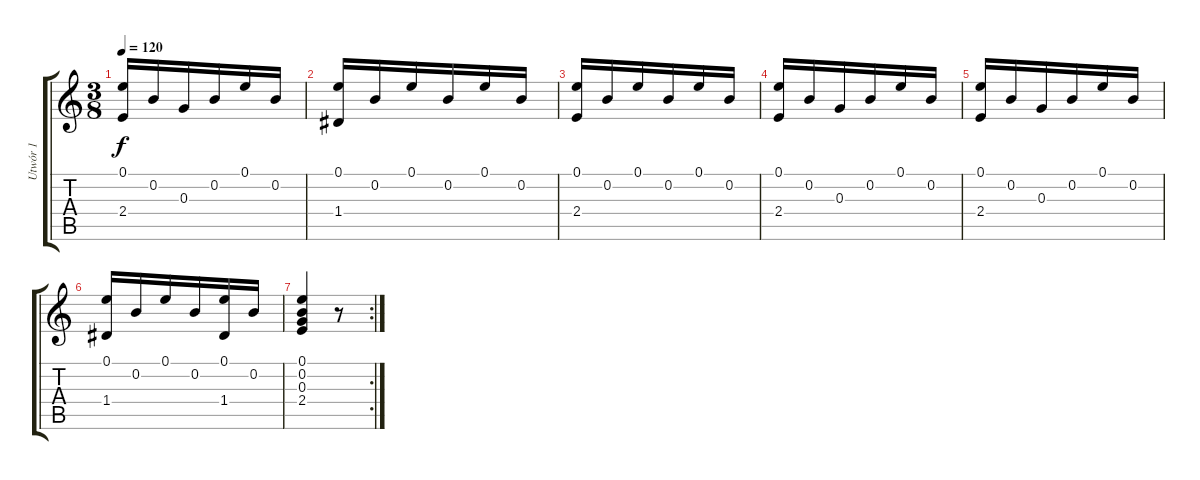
\track ("Utwór 1" "Utwór 1") {instrument acousticguitarnylon}
\staff {score tabs}
\tuning (E4 B3 G3 D3 A2 E2) {hide}
\ts (3 8)
\tempo 120
\clef g2
\ks c
(0.1 2.4).16{dy f} 0.2.16 0.3.16 0.2.16 0.1.16 0.2.16 |
(0.1 1.4).16 0.2.16 0.1.16 0.2.16 0.1.16 0.2.16 |
(0.1 2.4).16 0.2.16 0.1.16 0.2.16 0.1.16 0.2.16 |
(0.1 2.4).16 0.2.16 0.3.16 0.2.16 0.1.16 0.2.16 |
(0.1 2.4).16 0.2.16 0.3.16 0.2.16 0.1.16 0.2.16 |
(0.1 1.4).16 0.2.16 0.1.16 0.2.16 (0.1 1.4).16 0.2.16 |
\rc 2
(0.1 0.2 0.3 2.4).4 r.8
